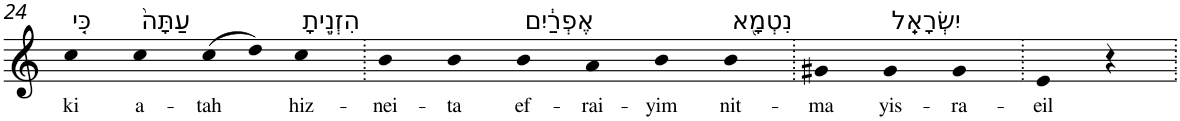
**kern	**text
*part1	*part1
*staff1	*staff1
*I"Piano	*
*I'Pno	*
!!LO:PB:g=z
*clefG2	*
*k[]	*
=24	=24
!LO:TX:a:t=כִּ֤י	!
!	!LO:LY:b
4cc	ki
!LO:TX:a:t=עַתָּה֙	!
!	!LO:LY:b
4cc	a-
!	!LO:LY:b
(>8cc	-tah
8dd)	.
!LO:TX:a:t=הִזְנֵ֣יתָ	!
!	!LO:LY:b
4cc	hiz-
=25.	=25.
!	!LO:LY:b
4b	-nei-
!	!LO:LY:b
4b	-ta
!LO:TX:a:t=אֶפְרַ֔יִם	!
!	!LO:LY:b
4b	ef-
!	!LO:LY:b
4a	-rai-
!	!LO:LY:b
4b	-yim
!LO:TX:a:t=נִטְמָ֖א	!
!	!LO:LY:b
4b	nit-
=26.	=26.
!	!LO:LY:b
4g#X	-ma
!LO:TX:a:t=יִשְׂרָאֵֽל	!
!	!LO:LY:b
4g#	yis-
!	!LO:LY:b
4g#	-ra-
=27.	=27.
!	!LO:LY:b
4e	-eil
4r	.
=.	=.
*-	*-
